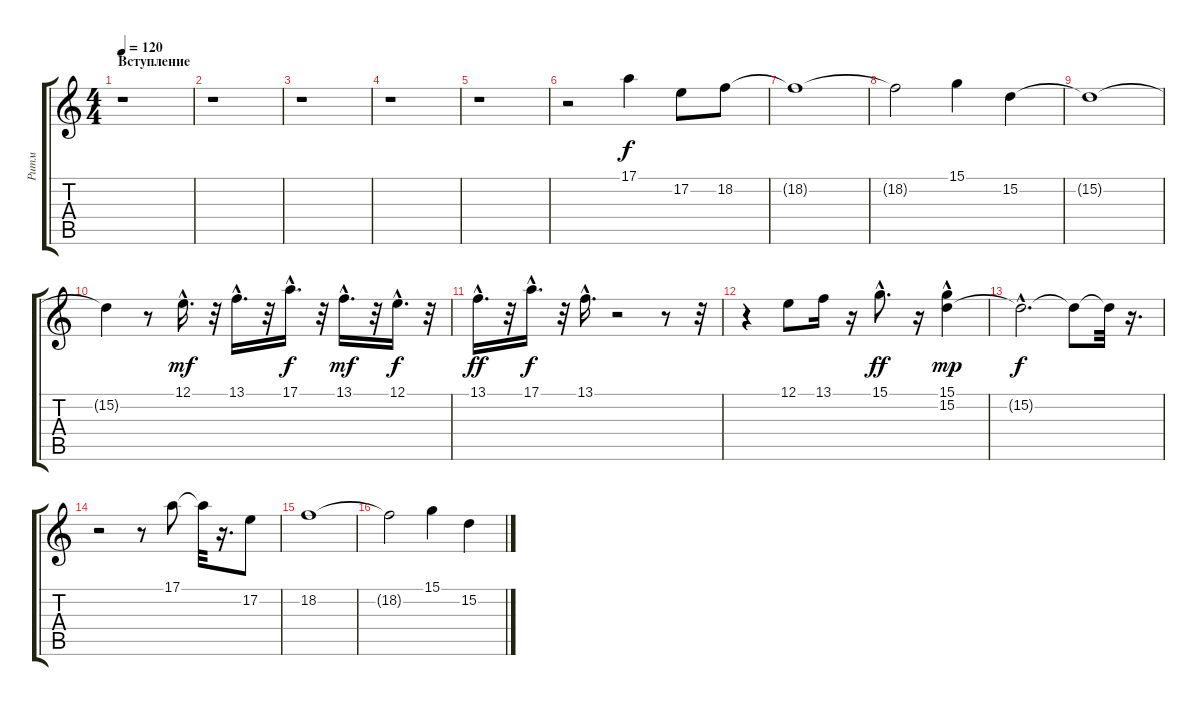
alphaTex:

\track ("Ритм" "Ритм") {instrument brightacousticpiano}
\staff {score tabs}
\tuning (E4 B3 G3 D3 A2 E2) {hide}
\ts (4 4)
\section ("" "Вступление")
\tempo 120
\clef g2
\ks c
r.1{dy f instrument brightacousticpiano} |
r.1 |
r.1 |
r.1 |
r.1 |
r.2 17.1.4 17.2.8 18.2.8 |
18.2{t}.1 |
18.2{t}.2 15.1.4 15.2.4 |
15.2{t}.1 |
15.2{t}.4 r.8 12.1{hac}.16{d dy mf} r.32 13.1{hac}.16{d} r.32 17.1{hac}.16{d dy f} r.32 13.1{hac}.16{d dy mf} r.32 12.1{hac}.16{d dy f} r.32 |
13.1{hac}.16{d dy ff} r.32 17.1{hac}.16{d dy f} r.32 13.1{hac}.16{d} r.2 r.8 r.32 |
r.4 12.1.8 13.1.16 r.16 15.1{hac}.8{d dy ff} r.16 (15.1{hac} 15.2).4{dy mp} |
15.2{hac t}.2{d dy f} 15.2{t}.8 15.2{t}.32 r.16{d} |
r.2 r.8 17.1.8 17.1{t}.32 r.16{d} 17.2.8 |
18.2.1 |
18.2{t}.2 15.1.4 15.2.4
